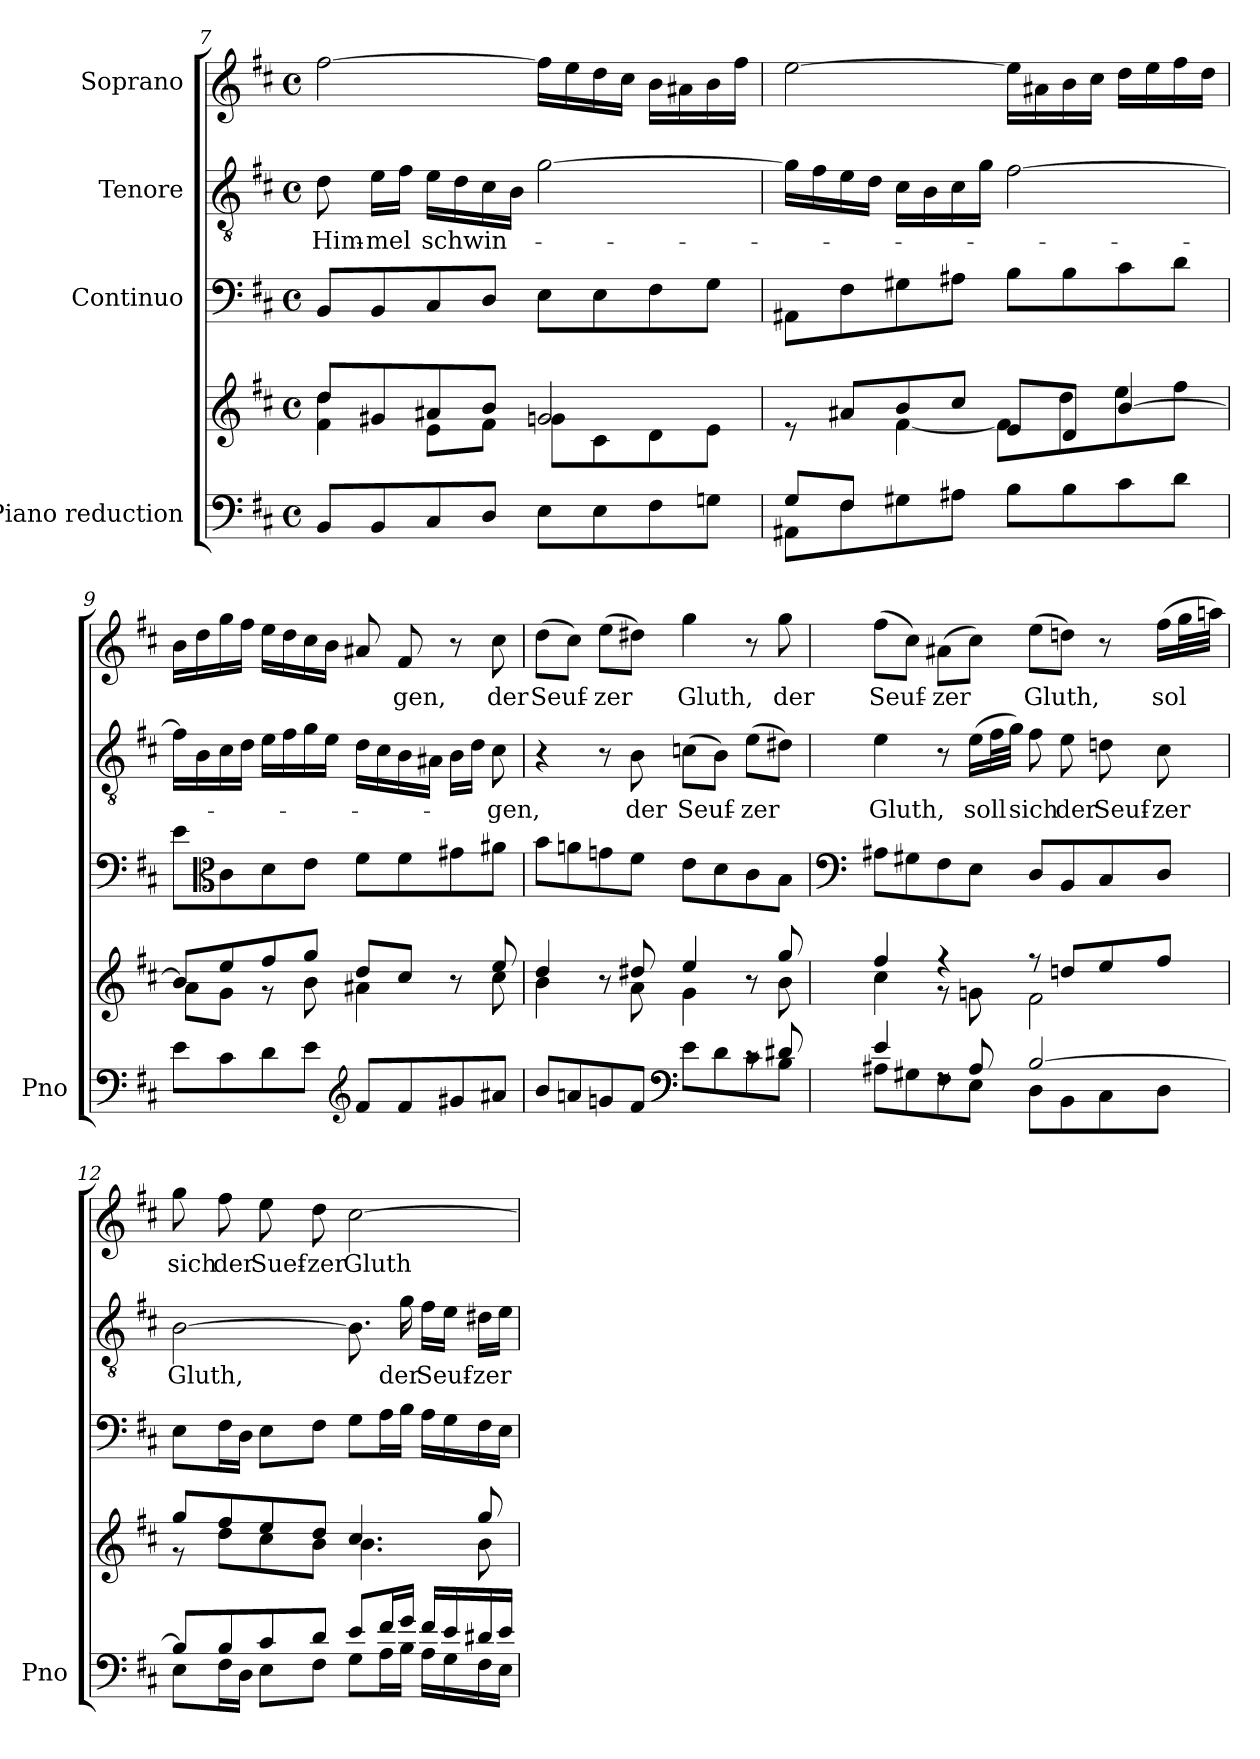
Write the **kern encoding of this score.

**kern	**kern	**kern	**kern	**text	**kern	**text
*part4	*part4	*part3	*part2	*part2	*part1	*part1
*staff5	*staff4	*staff3	*staff2	*staff2	*staff1	*staff1
*I"Piano reduction	*	*I"Continuo	*I"Tenore	*	*I"Soprano	*
*I'Pno	*	*	*	*	*	*
!!LO:LB:g=z
*clefF4	*clefG2	*clefF4	*clefGv2	*	*clefG2	*
*k[f#c#]	*k[f#c#]	*k[f#c#]	*k[f#c#]	*	*k[f#c#]	*
*M4/4	*M4/4	*M4/4	*M4/4	*	*M4/4	*
*met(c)	*met(c)	*met(c)	*met(c)	*	*met(c)	*
=7	=7	=7	=7	=7	=7	=7
*	*^	*	*	*	*	*
!	!	!	!	!	!LO:LY:b	!	!
8BB/L	8dd/L	4f#\ 4dd\	8BB/L	8d\	Him-	[2ff#\	.
!	!	!	!	!	!LO:LY:b	!	!
8BB/	8g#X/	.	8BB/	16e\LL	-mel	.	.
.	.	.	.	16f#\JJ	.	.	.
!	!	!	!	!	!LO:LY:b	!	!
8C#/	8a#X/	8e\L	8C#/	16e\LL	schwin-	.	.
.	.	.	.	16d\	.	.	.
8D/J	8b/J	8f#\J	8D/J	16c#\	.	.	.
.	.	.	.	16B\JJ	.	.	.
8E\L	2g#/	8gn\L	8E\L	[2g\	.	16ff#\LL]	.
.	.	.	.	.	.	16ee\	.
8E\	.	8c#\	8E\	.	.	16dd\	.
.	.	.	.	.	.	16cc#\JJ	.
8F#\	.	8d\	8F#\	.	.	16b\LL	.
.	.	.	.	.	.	16a#X\	.
8Gn\J	.	8e\J	8G\J	.	.	16b\	.
.	.	.	.	.	.	16ff#\JJ	.
=8	=8	=8	=8	=8	=8	=8	=8
*^	*	*	*	*	*	*	*
8G/L	8AA#X\L	8re	4ryy	8AA#X\L	16g\LL]	.	[2ee\	.
.	.	.	.	.	16f#\	.	.	.
8F#/J	8F#\	8a#X/L	.	8F#\	16e\	.	.	.
.	.	.	.	.	16d\JJ	.	.	.
2.ryy	8G#X\	8b/	[4f#\	8G#X\	16c#\LL	.	.	.
.	.	.	.	.	16B\	.	.	.
.	8A#X\J	8cc#/J	.	8A#X\J	16c#\	.	.	.
.	.	.	.	.	16g\JJ	.	.	.
.	8B\L	8e/L	8f#\L]	8B\L	[2f#\	.	16ee\LL]	.
.	.	.	.	.	.	.	16a#X\	.
.	8B\	8d/J	8dd\	8B\	.	.	16b\	.
.	.	.	.	.	.	.	16cc#\JJ	.
.	8c#\	[4b/	8ee\	8c#\	.	.	16dd\LL	.
.	.	.	.	.	.	.	16ee\	.
.	8d\J	.	8ff#\J	8d\J	.	.	16ff#\	.
.	.	.	.	.	.	.	16dd\JJ	.
*v	*v	*	*	*	*	*	*	*
=9	=9	=9	=9	=9	=9	=9	=9
8e\L	8b/L]	8a\L	8e\L	16f#\LL]	.	16b\LL	.
.	.	.	.	16B\	.	16dd\	.
*	*	*	*clefC3	*	*	*	*
8c#\	8ee/	8g\J	8c#\	16c#\	.	16gg\	.
.	.	.	.	16d\JJ	.	16ff#\JJ	.
8d\	8ff#/	8r	8d\	16e\LL	.	16ee\LL	.
.	.	.	.	16f#\	.	16dd\	.
8e\J	8gg/J	8b\	8e\J	16g\	.	16cc#\	.
.	.	.	.	16e\JJ	.	16b\JJ	.
*clefG2	*	*	*	*	*	*	*
8f#/L	8dd/L	4a#X\	8f#\L	16d\LL	.	8a#X/	.
.	.	.	.	16c#\	.	.	.
!	!	!	!	!	!	!	!LO:LY:b
8f#/	8cc#/J	.	8f#\	16B\	.	8f#/	-gen,
.	.	.	.	16A#X\JJ	.	.	.
8g#X/	8r	8ryy	8g#X\	16B\LL	.	8r	.
.	.	.	.	16d\JJ	.	.	.
!	!	!	!	!	!LO:LY:b	!	!LO:LY:b
8a#X/J	8ee/	8cc#\	8a#X\J	8c#\	-gen,	8cc#\	der
!!LO:PB:g=z
=10	=10	=10	=10	=10	=10	=10	=10
*^	*	*	*	*	*	*	*
!	!	!	!	!	!	!	!	!LO:LY:b
8b/L	2ryy	4dd/	4b\	8b\L	4r	.	(>8dd\L	Seuf-
8an/	.	.	.	8an\	.	.	8cc#\J)	.
!	!	!	!	!	!	!	!	!LO:LY:b
8gn/	.	8r	8ryy	8gn\	8r	.	(>8ee\L	-zer
!	!	!	!	!	!	!LO:LY:b	!	!
8f#/J	.	8dd#X/	8a\	8f#\J	8B\	der	8dd#X\J)	.
*clefF4	*	*	*	*	*	*	*	*
!	!	!	!	!	!	!LO:LY:b	!	!LO:LY:b
4ryy	8e\L	4ee/	4g\	8e\L	(>8cn\L	Seuf-	4gg\	Gluth,
.	8d\	.	.	8d\	8B\J)	.	.	.
!	!	!	!	!	!	!LO:LY:b	!	!
8rc	8c#\	8r	8ryy	8c#\	(>8e\L	-zer	8r	.
!	!	!	!	!	!	!	!	!LO:LY:b
8d#X/	8B\J	8gg/	8b\	8B\J	8d#X\J)	.	8gg\	der
=11	=11	=11	=11	=11	=11	=11	=11	=11
*	*	*	*	*clefF4	*	*	*	*
!	!	!	!	!	!	!LO:LY:b	!	!LO:LY:b
4e/	8A#X\L	4ff#/	4cc#\	8A#X\L	4e\	Gluth,	(>8ff#\L	Seuf-
.	8G#X\	.	.	8G#X\	.	.	8cc#\J)	.
!	!	!	!	!	!	!	!	!LO:LY:b
8rF	8F#\	4r	8r	8F#\	8r	.	(>8a#X\L	-zer
!	!	!	!	!	!	!LO:LY:b	!	!
8A#/	8E\J	.	8gn\	8E\J	(>16e\LL	soll	8cc#\J)	.
.	.	.	.	.	32f#\L	.	.	.
.	.	.	.	.	32g\JJJ)	.	.	.
!	!	!	!	!	!	!LO:LY:b	!	!LO:LY:b
[2B/	8D\L	8r	2f#\	8D/L	8f#\	sich	(>8ee\L	Gluth,
!	!	!	!	!	!	!LO:LY:b	!	!
.	8BB\	8ddn/L	.	8BB/	8e\	der	8ddn\J)	.
!	!	!	!	!	!	!LO:LY:b	!	!
.	8C#\	8ee/	.	8C#/	8dn\	Seuf-	8r	.
!	!	!	!	!	!	!LO:LY:b	!	!LO:LY:b
.	8D\J	8ff#/J	.	8D/J	8c#\	-zer	(>16ff#\LL	sol
.	.	.	.	.	.	.	32gg\L	.
.	.	.	.	.	.	.	32aan\JJJ)	.
=12	=12	=12	=12	=12	=12	=12	=12	=12
!	!	!	!	!	!	!LO:LY:b	!	!LO:LY:b
8B/L]	8E\L	8gg/L	8r	8E\L	[2B\	Gluth,	8gg\	sich
!	!	!	!	!	!	!	!	!LO:LY:b
8B/	16F#\L	8ff#/	8dd\L	16F#\L	.	.	8ff#\	der
.	16D\JJ	.	.	16D\JJ	.	.	.	.
!	!	!	!	!	!	!	!	!LO:LY:b
8c#/	8E\L	8ee/	8cc#\	8E\L	.	.	8ee\	Suef-
!	!	!	!	!	!	!	!	!LO:LY:b
8d/J	8F#\J	8dd/J	8b\J	8F#\J	.	.	8dd\	-zer
!	!	!	!	!	!	!	!	!LO:LY:b
8e/L	8G\L	4.cc#/	4.b\	8G\L	8.B\]	.	[2cc#\	Gluth
16f#/L	16A\L	.	.	16A\L	.	.	.	.
!	!	!	!	!	!	!LO:LY:b	!	!
16g/JJ	16B\JJ	.	.	16B\JJ	16g\	der	.	.
!	!	!	!	!	!	!LO:LY:b	!	!
16f#/LL	16A\LL	.	.	16A\LL	16f#\LL	Seuf-	.	.
16e/	16G\	.	.	16G\	16e\JJ	.	.	.
!	!	!	!	!	!	!LO:LY:b	!	!
16d#X/	16F#\	8gg/	8b\	16F#\	16d#X\LL	-zer	.	.
16e/JJ	16E\JJ	.	.	16E\JJ	16e\JJ	.	.	.
*v	*v	*	*	*	*	*	*	*
*	*v	*v	*	*	*	*	*
=	=	=	=	=	=	=
*-	*-	*-	*-	*-	*-	*-
